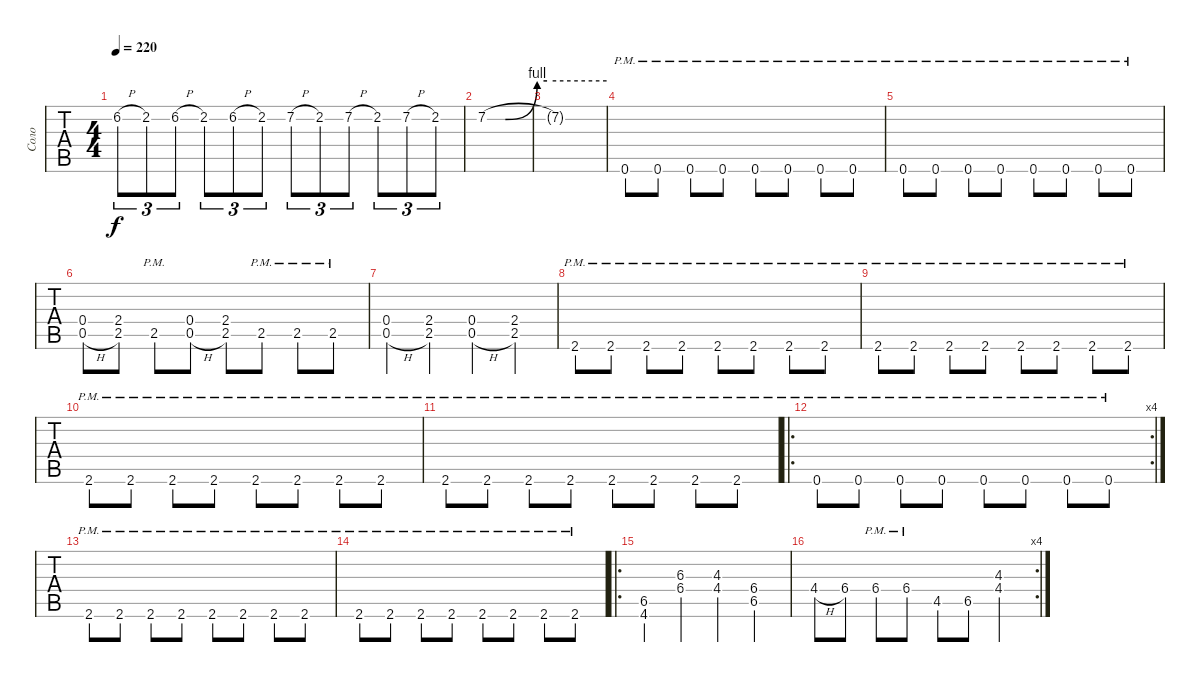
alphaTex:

\track ("Соло" "Соло") {instrument distortionguitar}
\staff {tabs}
\tuning (E4 B3 G3 D3 A2 E2) {hide}
\ts (4 4)
\tempo 220
\clef g2
\ks c
6.2{h}.8{tu (3 2) dy f} 2.2.8{tu (3 2)} 6.2{h}.8{tu (3 2)} 2.2.8{tu (3 2)} 6.2{h}.8{tu (3 2)} 2.2.8{tu (3 2)} 7.2{h}.8{tu (3 2)} 2.2.8{tu (3 2)} 7.2{h}.8{tu (3 2)} 2.2.8{tu (3 2)} 7.2{h}.8{tu (3 2)} 2.2.8{tu (3 2)} |
7.2{be (custom 0 0 9 0 25 4 30 4 60 4)}.1 |
7.2{t}.1 |
0.6{pm}.8 0.6{pm}.8 0.6{pm}.8 0.6{pm}.8 0.6{pm}.8 0.6{pm}.8 0.6{pm}.8 0.6{pm}.8 |
0.6{pm}.8 0.6{pm}.8 0.6{pm}.8 0.6{pm}.8 0.6{pm}.8 0.6{pm}.8 0.6{pm}.8 0.6{pm}.8 |
(0.4 0.5{h}).8{volume 16} (2.4 2.5).8 2.5{pm}.8 (0.4 0.5{h}).8 (2.4 2.5).8 2.5{pm}.8 2.5{pm}.8 2.5{pm}.8 |
(0.4 0.5{h}).4 (2.4 2.5).4 (0.4 0.5{h}).4 (2.4 2.5).4 |
2.6{pm}.8{volume 8} 2.6{pm}.8 2.6{pm}.8 2.6{pm}.8 2.6{pm}.8 2.6{pm}.8 2.6{pm}.8 2.6{pm}.8 |
2.6{pm}.8 2.6{pm}.8 2.6{pm}.8 2.6{pm}.8 2.6{pm}.8 2.6{pm}.8 2.6{pm}.8 2.6{pm}.8 |
2.6{pm}.8 2.6{pm}.8 2.6{pm}.8 2.6{pm}.8 2.6{pm}.8 2.6{pm}.8 2.6{pm}.8 2.6{pm}.8 |
2.6{pm}.8 2.6{pm}.8 2.6{pm}.8 2.6{pm}.8 2.6{pm}.8 2.6{pm}.8 2.6{pm}.8 2.6{pm}.8 |
\ro
\rc 4
0.6{pm}.8 0.6{pm}.8 0.6{pm}.8 0.6{pm}.8 0.6{pm}.8 0.6{pm}.8 0.6{pm}.8 0.6{pm}.8 |
2.6{pm}.8 2.6{pm}.8 2.6{pm}.8 2.6{pm}.8 2.6{pm}.8 2.6{pm}.8 2.6{pm}.8 2.6{pm}.8 |
2.6{pm}.8 2.6{pm}.8 2.6{pm}.8 2.6{pm}.8 2.6{pm}.8 2.6{pm}.8 2.6{pm}.8 2.6{pm}.8 |
\ro
(6.5 4.6).4{volume 14} (6.3 6.4).4 (4.3 4.4).4 (6.4 6.5).4 |
\rc 4
4.4{h}.8 6.4.8 6.4{pm}.8 6.4{pm}.8 4.5.8 6.5.8 (4.3 4.4).4
